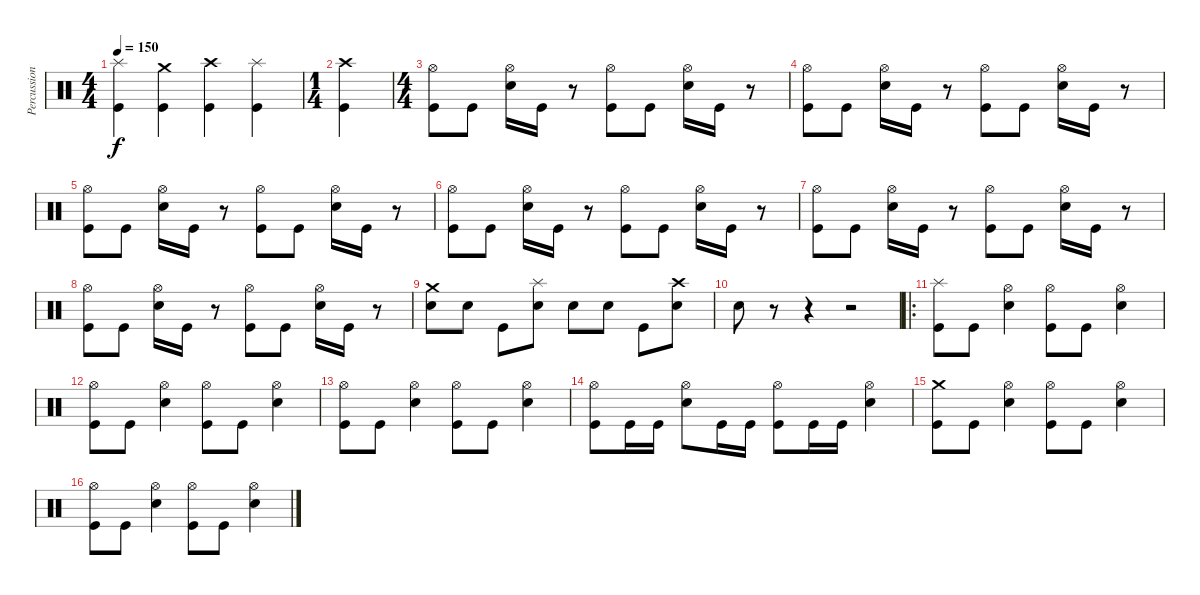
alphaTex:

\track ("Percussions" "Percussion") {instrument percussion}
\staff {score}
\articulation defaults
\ts (4 4)
\tempo 150
\clef neutral
\ks c
("Kick (hit)" "Splash (hit)").4{dy f} ("Kick (hit)" "Crash medium (hit)").4 ("Kick (hit)" "Crash high (hit)").4 ("Kick (hit)" "Splash (hit)").4 |
\ts (1 4)
("Kick (hit)" "Crash high (hit)").4 |
\ts (4 4)
("Kick (hit)" "Hi-Hat (open)").8 "Kick (hit)".8 ("Electric Snare (hit)" "Hi-Hat (open)").16 "Kick (hit)".16 r.8 ("Kick (hit)" "Hi-Hat (open)").8 "Kick (hit)".8 ("Electric Snare (hit)" "Hi-Hat (open)").16 "Kick (hit)".16 r.8 |
("Kick (hit)" "Hi-Hat (open)").8 "Kick (hit)".8 ("Electric Snare (hit)" "Hi-Hat (open)").16 "Kick (hit)".16 r.8 ("Kick (hit)" "Hi-Hat (open)").8 "Kick (hit)".8 ("Electric Snare (hit)" "Hi-Hat (open)").16 "Kick (hit)".16 r.8 |
("Kick (hit)" "Hi-Hat (open)").8 "Kick (hit)".8 ("Electric Snare (hit)" "Hi-Hat (open)").16 "Kick (hit)".16 r.8 ("Kick (hit)" "Hi-Hat (open)").8 "Kick (hit)".8 ("Electric Snare (hit)" "Hi-Hat (open)").16 "Kick (hit)".16 r.8 |
("Kick (hit)" "Hi-Hat (open)").8 "Kick (hit)".8 ("Electric Snare (hit)" "Hi-Hat (open)").16 "Kick (hit)".16 r.8 ("Kick (hit)" "Hi-Hat (open)").8 "Kick (hit)".8 ("Electric Snare (hit)" "Hi-Hat (open)").16 "Kick (hit)".16 r.8 |
("Kick (hit)" "Hi-Hat (open)").8 "Kick (hit)".8 ("Electric Snare (hit)" "Hi-Hat (open)").16 "Kick (hit)".16 r.8 ("Kick (hit)" "Hi-Hat (open)").8 "Kick (hit)".8 ("Electric Snare (hit)" "Hi-Hat (open)").16 "Kick (hit)".16 r.8 |
("Kick (hit)" "Hi-Hat (open)").8 "Kick (hit)".8 ("Electric Snare (hit)" "Hi-Hat (open)").16 "Kick (hit)".16 r.8 ("Kick (hit)" "Hi-Hat (open)").8 "Kick (hit)".8 ("Electric Snare (hit)" "Hi-Hat (open)").16 "Kick (hit)".16 r.8 |
("Electric Snare (hit)" "Crash medium (hit)").8 "Electric Snare (hit)".8 "Kick (hit)".8 ("Electric Snare (hit)" "Splash (hit)").8 "Electric Snare (hit)".8 "Electric Snare (hit)".8 "Kick (hit)".8 ("Electric Snare (hit)" "Crash high (hit)").8 |
"Electric Snare (hit)".8 r.8 r.4 r.2 |
\ro
("Kick (hit)" "Splash (hit)").8 "Kick (hit)".8 ("Electric Snare (hit)" "Hi-Hat (open)").4 ("Kick (hit)" "Hi-Hat (open)").8 "Kick (hit)".8 ("Electric Snare (hit)" "Hi-Hat (open)").4 |
("Kick (hit)" "Hi-Hat (open)").8 "Kick (hit)".8 ("Electric Snare (hit)" "Hi-Hat (open)").4 ("Kick (hit)" "Hi-Hat (open)").8 "Kick (hit)".8 ("Electric Snare (hit)" "Hi-Hat (open)").4 |
("Kick (hit)" "Hi-Hat (open)").8 "Kick (hit)".8 ("Electric Snare (hit)" "Hi-Hat (open)").4 ("Kick (hit)" "Hi-Hat (open)").8 "Kick (hit)".8 ("Electric Snare (hit)" "Hi-Hat (open)").4 |
("Kick (hit)" "Hi-Hat (open)").8 "Kick (hit)".16 "Kick (hit)".16 ("Electric Snare (hit)" "Hi-Hat (open)").8 "Kick (hit)".16 "Kick (hit)".16 ("Kick (hit)" "Hi-Hat (open)").8 "Kick (hit)".16 "Kick (hit)".16 ("Electric Snare (hit)" "Hi-Hat (open)").4 |
("Kick (hit)" "Crash medium (hit)").8 "Kick (hit)".8 ("Electric Snare (hit)" "Hi-Hat (open)").4 ("Kick (hit)" "Hi-Hat (open)").8 "Kick (hit)".8 ("Electric Snare (hit)" "Hi-Hat (open)").4 |
("Kick (hit)" "Hi-Hat (open)").8 "Kick (hit)".8 ("Electric Snare (hit)" "Hi-Hat (open)").4 ("Kick (hit)" "Hi-Hat (open)").8 "Kick (hit)".8 ("Electric Snare (hit)" "Hi-Hat (open)").4
